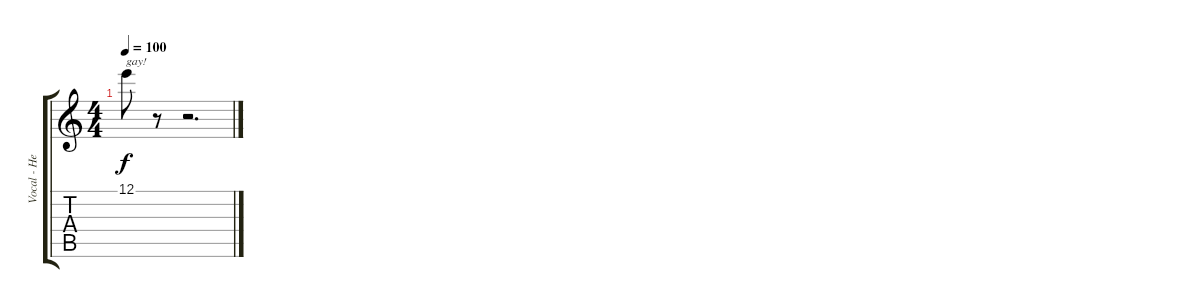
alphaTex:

\track ("Vocal - Henrique S." "Vocal - He") {instrument lead2sawtooth}
\staff {score tabs}
\tuning (E5 B4 G4 D4 A3 E3) {hide}
\ts (4 4)
\tempo 100
\clef g2
\ks c
12.1.8{txt "gay!" dy f} r.8 r.2{d}
